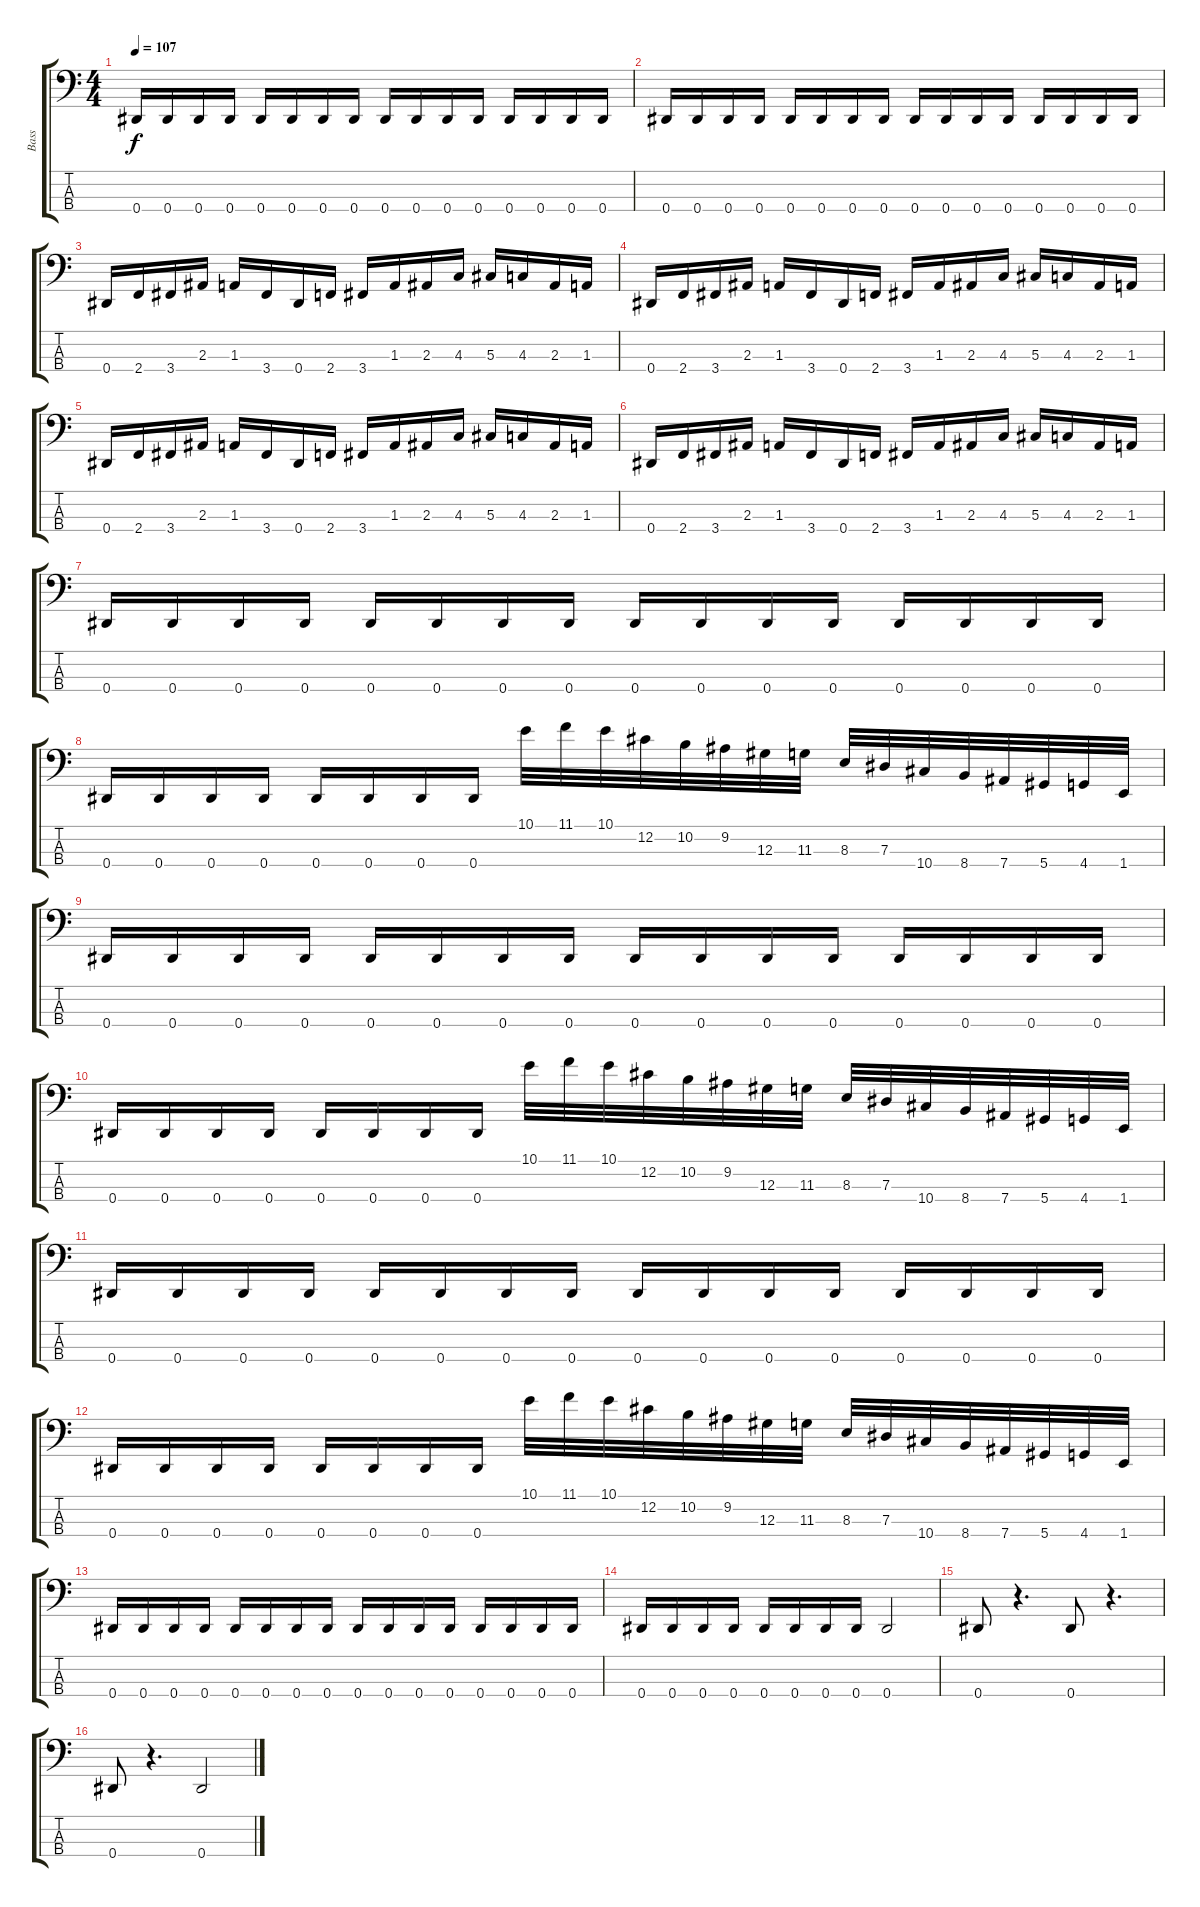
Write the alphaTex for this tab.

\track ("Bass" "Bass") {instrument fretlessbass}
\staff {score tabs}
\tuning (Gb2 Db2 Ab1 Eb1) {hide}
\ts (4 4)
\tempo 107
\clef f4
\ks c
0.4.16{dy f} 0.4.16 0.4.16 0.4.16 0.4.16 0.4.16 0.4.16 0.4.16 0.4.16 0.4.16 0.4.16 0.4.16 0.4.16 0.4.16 0.4.16 0.4.16 |
0.4.16 0.4.16 0.4.16 0.4.16 0.4.16 0.4.16 0.4.16 0.4.16 0.4.16 0.4.16 0.4.16 0.4.16 0.4.16 0.4.16 0.4.16 0.4.16 |
0.4.16 2.4.16 3.4.16 2.3.16 1.3.16 3.4.16 0.4.16 2.4.16 3.4.16 1.3.16 2.3.16 4.3.16 5.3.16 4.3.16 2.3.16 1.3.16 |
0.4.16 2.4.16 3.4.16 2.3.16 1.3.16 3.4.16 0.4.16 2.4.16 3.4.16 1.3.16 2.3.16 4.3.16 5.3.16 4.3.16 2.3.16 1.3.16 |
0.4.16 2.4.16 3.4.16 2.3.16 1.3.16 3.4.16 0.4.16 2.4.16 3.4.16 1.3.16 2.3.16 4.3.16 5.3.16 4.3.16 2.3.16 1.3.16 |
0.4.16 2.4.16 3.4.16 2.3.16 1.3.16 3.4.16 0.4.16 2.4.16 3.4.16 1.3.16 2.3.16 4.3.16 5.3.16 4.3.16 2.3.16 1.3.16 |
0.4.16 0.4.16 0.4.16 0.4.16 0.4.16 0.4.16 0.4.16 0.4.16 0.4.16 0.4.16 0.4.16 0.4.16 0.4.16 0.4.16 0.4.16 0.4.16 |
0.4.16 0.4.16 0.4.16 0.4.16 0.4.16 0.4.16 0.4.16 0.4.16 10.1.32{volume 11} 11.1.32 10.1.32 12.2.32 10.2.32 9.2.32 12.3.32 11.3.32 8.3.32 7.3.32 10.4.32 8.4.32 7.4.32 5.4.32 4.4.32 1.4.32 |
0.4.16{volume 13} 0.4.16 0.4.16 0.4.16 0.4.16 0.4.16 0.4.16 0.4.16 0.4.16 0.4.16 0.4.16 0.4.16 0.4.16 0.4.16 0.4.16 0.4.16 |
0.4.16 0.4.16 0.4.16 0.4.16 0.4.16 0.4.16 0.4.16 0.4.16 10.1.32{volume 11} 11.1.32 10.1.32 12.2.32 10.2.32 9.2.32 12.3.32 11.3.32 8.3.32 7.3.32 10.4.32 8.4.32 7.4.32 5.4.32 4.4.32 1.4.32 |
0.4.16 0.4.16 0.4.16 0.4.16 0.4.16 0.4.16 0.4.16 0.4.16 0.4.16 0.4.16 0.4.16 0.4.16 0.4.16 0.4.16 0.4.16 0.4.16 |
0.4.16 0.4.16 0.4.16 0.4.16 0.4.16 0.4.16 0.4.16 0.4.16 10.1.32{volume 11} 11.1.32 10.1.32 12.2.32 10.2.32 9.2.32 12.3.32 11.3.32 8.3.32 7.3.32 10.4.32 8.4.32 7.4.32 5.4.32 4.4.32 1.4.32 |
0.4.16{volume 13} 0.4.16 0.4.16 0.4.16 0.4.16 0.4.16 0.4.16 0.4.16 0.4.16 0.4.16 0.4.16 0.4.16 0.4.16 0.4.16 0.4.16 0.4.16 |
0.4.16 0.4.16 0.4.16 0.4.16 0.4.16 0.4.16 0.4.16 0.4.16 0.4.2 |
0.4.8 r.4{d} 0.4.8 r.4{d} |
0.4.8 r.4{d} 0.4.2
